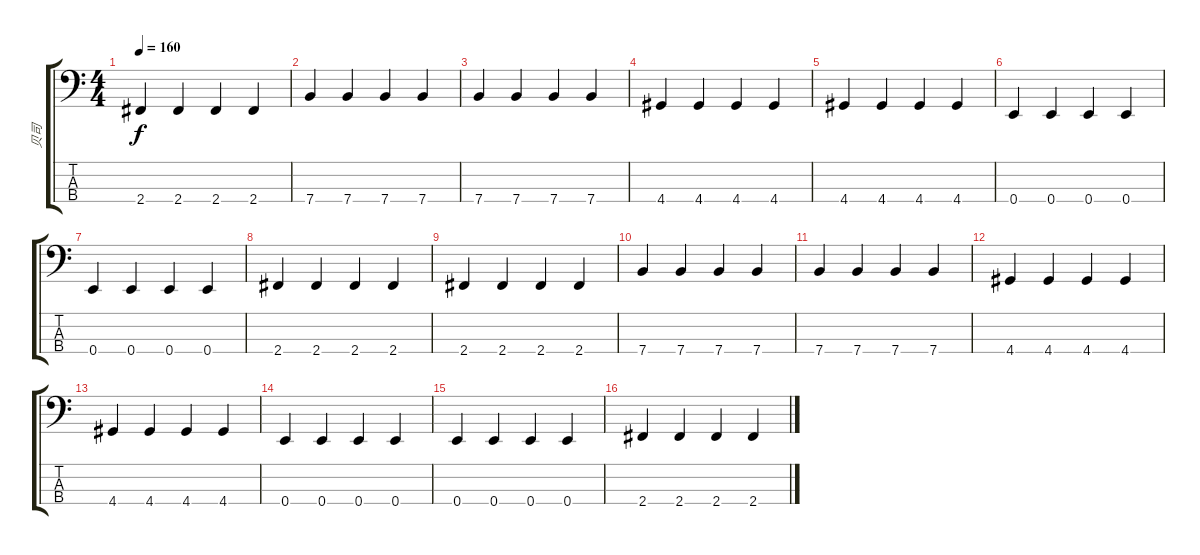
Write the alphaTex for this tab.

\track ("贝司" "贝司") {instrument electricbassfinger}
\staff {score tabs}
\tuning (G2 D2 A1 E1) {hide}
\ts (4 4)
\tempo 160
\clef f4
\ks c
2.4.4{dy f} 2.4.4 2.4.4 2.4.4 |
7.4.4 7.4.4 7.4.4 7.4.4 |
7.4.4 7.4.4 7.4.4 7.4.4 |
4.4.4 4.4.4 4.4.4 4.4.4 |
4.4.4 4.4.4 4.4.4 4.4.4 |
0.4.4 0.4.4 0.4.4 0.4.4 |
0.4.4 0.4.4 0.4.4 0.4.4 |
2.4.4 2.4.4 2.4.4 2.4.4 |
2.4.4 2.4.4 2.4.4 2.4.4 |
7.4.4 7.4.4 7.4.4 7.4.4 |
7.4.4 7.4.4 7.4.4 7.4.4 |
4.4.4 4.4.4 4.4.4 4.4.4 |
4.4.4 4.4.4 4.4.4 4.4.4 |
0.4.4 0.4.4 0.4.4 0.4.4 |
0.4.4 0.4.4 0.4.4 0.4.4 |
2.4.4 2.4.4 2.4.4 2.4.4
